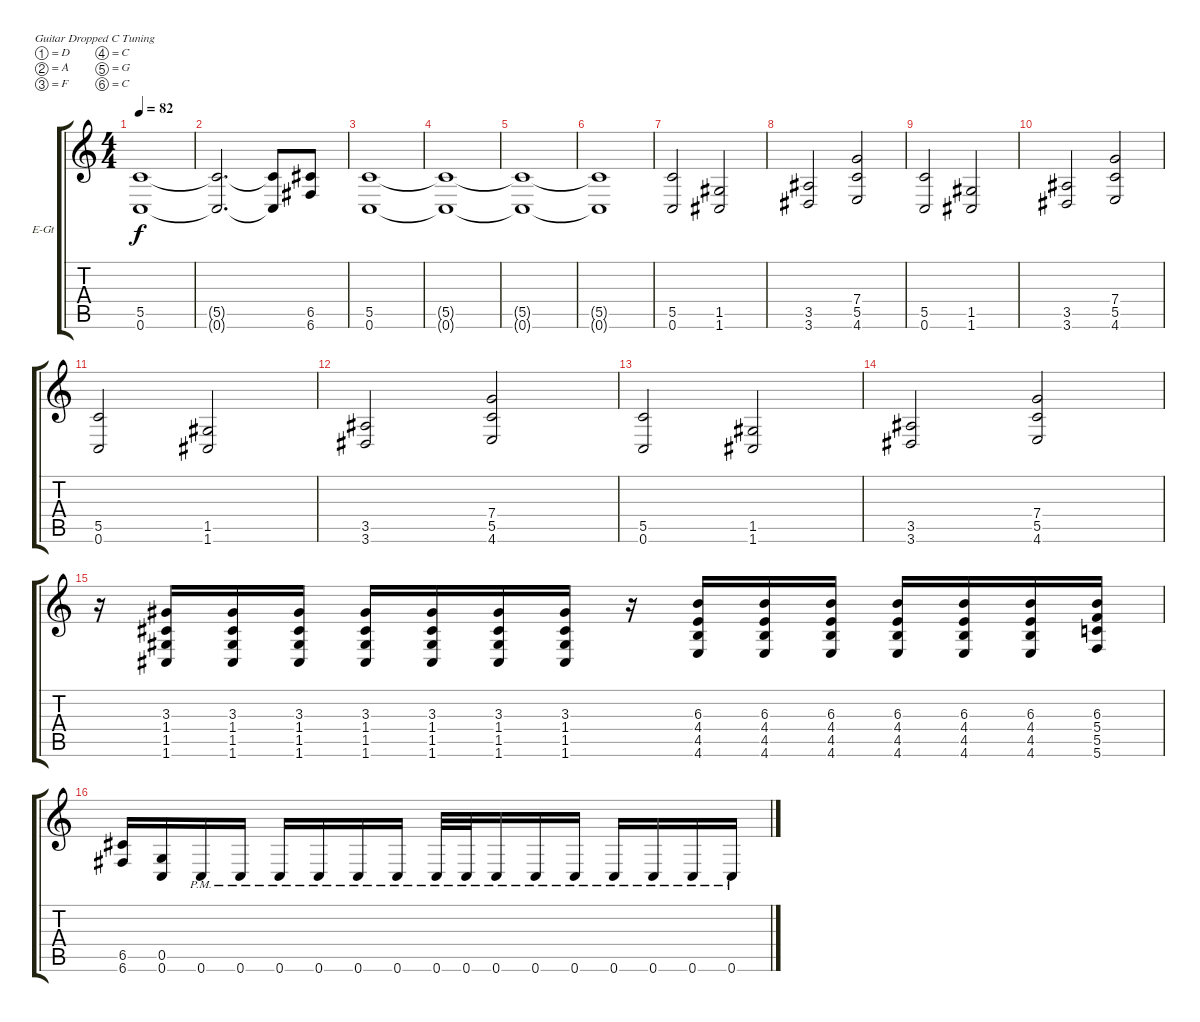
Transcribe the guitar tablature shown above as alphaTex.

\bracketExtendMode groupsimilarinstruments
\firstSystemTrackNameOrientation horizontal
\otherSystemsTrackNameOrientation horizontal
\track ("Adam - Lead" "E-Gt") {instrument distortionguitar}
\staff {score tabs}
\tuning (D4 A3 F3 C3 G2 C2)
\ts (4 4)
\tempo 82
\clef g2
\ks c
(0.6{t} 5.5{t}).1{dy f} |
(5.5{t} 0.6{t}).2{d} (5.5{t} 0.6{t}).8 (6.6 6.5).8 |
(0.6 5.5).1 |
(5.5{t} 0.6{t}).1 |
(0.6{t} 5.5{t}).1 |
(5.5{t} 0.6{t}).1 |
(0.6 5.5).2 (1.5 1.6).2 |
(3.5 3.6).2 (4.6 5.5 7.4).2 |
(0.6 5.5).2 (1.5 1.6).2 |
(3.5 3.6).2 (4.6 5.5 7.4).2 |
(0.6 5.5).2 (1.5 1.6).2 |
(3.5 3.6).2 (4.6 5.5 7.4).2 |
(0.6 5.5).2 (1.5 1.6).2 |
(3.5 3.6).2 (4.6 5.5 7.4).2 |
r.16 (1.6 1.5 1.4 3.3).16 (1.6 1.5 1.4 3.3).16 (1.6 1.5 1.4 3.3).16 (1.6 1.5 1.4 3.3).16 (1.6 1.5 1.4 3.3).16 (1.6 1.5 1.4 3.3).16 (1.6 1.5 1.4 3.3).16 r.16 (4.6 4.5 4.4 6.3).16 (4.6 4.5 4.4 6.3).16 (4.6 4.5 4.4 6.3).16 (4.6 4.5 4.4 6.3).16 (4.6 4.5 4.4 6.3).16 (4.6 4.5 4.4 6.3).16 (5.6 5.5 5.4 6.3).16 |
(6.6 6.5).16 (0.6 0.5).16 0.6{pm}.16 0.6{pm}.16 0.6{pm}.16 0.6{pm}.16 0.6{pm}.16 0.6{pm}.16 0.6{pm}.32 0.6{pm}.32 0.6{pm}.16 0.6{pm}.16 0.6{pm}.16 0.6{pm}.16 0.6{pm}.16 0.6{pm}.16 0.6{pm}.16
